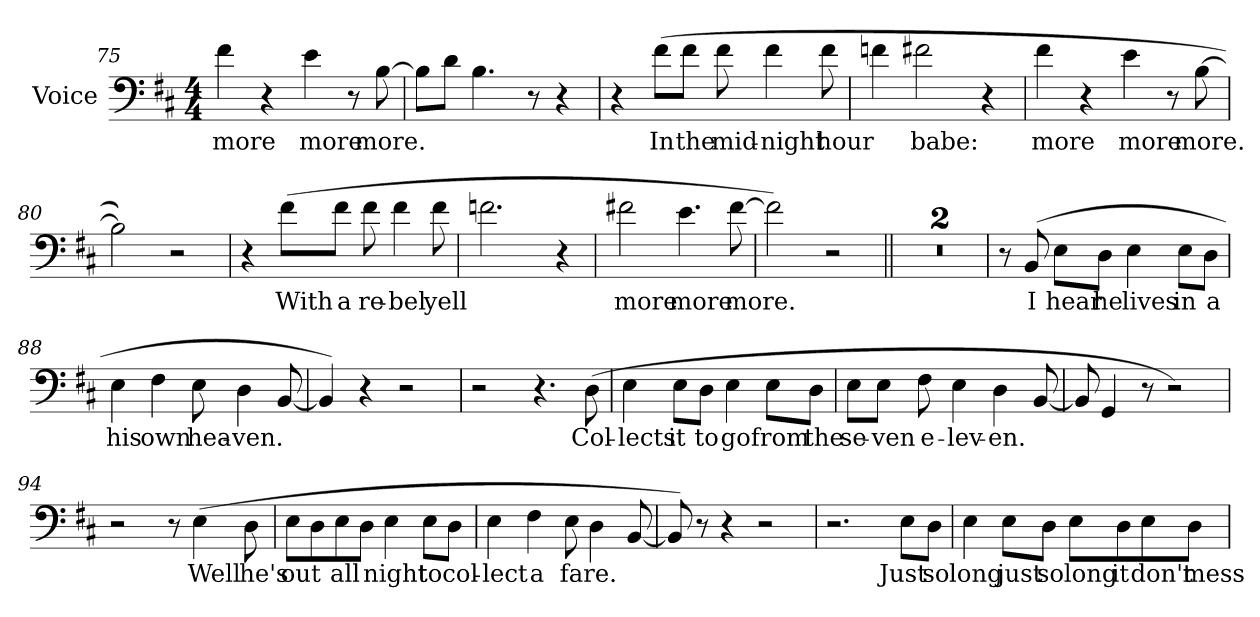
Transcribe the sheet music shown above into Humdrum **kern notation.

**kern	**text
*part1	*part1
*staff1	*staff1
*I"Voice	*
*I'Voice	*
*clefF4	*
*k[f#c#]	*
*b:	*
*M4/4	*
=75	=75
!	!LO:LY:b:color=#000000
4f#i\	more
4r	.
!	!LO:LY:b:color=#000000
4ei\	more
8r	.
!	!LO:LY:b:color=#000000
[8Bi\	more.
!!LO:LB:g=z
=76	=76
8Bi\L]	.
8di\J	.
4.Bi\	.
8r	.
4r	.
=77	=77
4r	.
!	!LO:LY:b:color=#000000
(8f#i\L	In
!	!LO:LY:b:color=#000000
8f#i\J	the
!	!LO:LY:b:color=#000000
8f#i\	mid-
!	!LO:LY:b:color=#000000
4f#i\	-night
!	!LO:LY:b:color=#000000
8f#i\	hour
=78	=78
4fni\	.
!	!LO:LY:b:color=#000000
2f#Xi\	babe:
4r	.
=79	=79
!	!LO:LY:b:color=#000000
4f#i\	more
4r	.
!	!LO:LY:b:color=#000000
4ei\	more
8r	.
!	!LO:LY:b:color=#000000
[8Bi\	more.
=80	=80
2Bi\])	.
2r	.
!!LO:LB:g=z
=81	=81
4r	.
!	!LO:LY:b:color=#000000
(8f#i\L	With
!	!LO:LY:b:color=#000000
8f#i\J	a
!	!LO:LY:b:color=#000000
8f#i\	re-
!	!LO:LY:b:color=#000000
4f#i\	-bel
!	!LO:LY:b:color=#000000
8f#i\	yell
=82	=82
2.fni\	.
4r	.
=83	=83
!	!LO:LY:b:color=#000000
2f#Xi\	more
!	!LO:LY:b:color=#000000
4.ei\	more
!	!LO:LY:b:color=#000000
[8f#i\	more.
=84	=84
2f#i\])	.
2r	.
=85||	=85||
1r	.
=86	=86
1r	.
!!LO:LB:g=z
=87	=87
8r	.
!	!LO:LY:b:color=#000000
(8BBi/	I
!	!LO:LY:b:color=#000000
8Ei\L	hear
!	!LO:LY:b:color=#000000
8Di\J	he
!	!LO:LY:b:color=#000000
4Ei\	lives
!	!LO:LY:b:color=#000000
8Ei\L	in
!	!LO:LY:b:color=#000000
8Di\J	a
=88	=88
!	!LO:LY:b:color=#000000
4Ei\	his
!	!LO:LY:b:color=#000000
4F#i\	own
!	!LO:LY:b:color=#000000
8Ei\	hea-
!	!LO:LY:b:color=#000000
4Di\	-ven.
[8BBi/	.
=89	=89
4BBi/])	.
4r	.
2r	.
=90	=90
2r	.
4.r	.
!	!LO:LY:b:color=#000000
(8Di\	Col-
=91	=91
!	!LO:LY:b:color=#000000
4Ei\	-lects
!	!LO:LY:b:color=#000000
8Ei\L	it
!	!LO:LY:b:color=#000000
8Di\J	to
!	!LO:LY:b:color=#000000
4Ei\	go
!	!LO:LY:b:color=#000000
8Ei\L	from
!	!LO:LY:b:color=#000000
8Di\J	the
!!LO:LB:g=z
=92	=92
!	!LO:LY:b:color=#000000
8Ei\L	se-
!	!LO:LY:b:color=#000000
8Ei\J	-ven
!	!LO:LY:b:color=#000000
8F#i\	e-
!	!LO:LY:b:color=#000000
4Ei\	-lev-
!	!LO:LY:b:color=#000000
4Di\	-en.
[8BBi/	.
=93	=93
8BBi/]	.
4GGi/	.
8r	.
2r)	.
=94	=94
2r	.
8r	.
!	!LO:LY:b:color=#000000
(4Ei\	Well
!	!LO:LY:b:color=#000000
8Di\	he's
=95	=95
!	!LO:LY:b:color=#000000
8Ei\L	out
8Di\	.
!	!LO:LY:b:color=#000000
8Ei\	all
8Di\J	.
!	!LO:LY:b:color=#000000
4Ei\	night
!	!LO:LY:b:color=#000000
8Ei\L	to
!	!LO:LY:b:color=#000000
8Di\J	col-
=96	=96
!	!LO:LY:b:color=#000000
4Ei\	-lect
!	!LO:LY:b:color=#000000
4F#i\	a
!	!LO:LY:b:color=#000000
8Ei\	fare.
4Di\	.
[8BBi/	.
!!LO:LB:g=z
=97	=97
8BBi/])	.
8r	.
4r	.
2r	.
=98	=98
2.r	.
!	!LO:LY:b:color=#000000
8Ei\L	Just
!	!LO:LY:b:color=#000000
8Di\J	so
=99	=99
!	!LO:LY:b:color=#000000
4Ei\	long
!	!LO:LY:b:color=#000000
8Ei\L	just
!	!LO:LY:b:color=#000000
8Di\J	so
!	!LO:LY:b:color=#000000
8Ei\L	long
!	!LO:LY:b:color=#000000
8Di\	it
!	!LO:LY:b:color=#000000
8Ei\	don't
!	!LO:LY:b:color=#000000
8Di\J	mess
=	=
*-	*-
